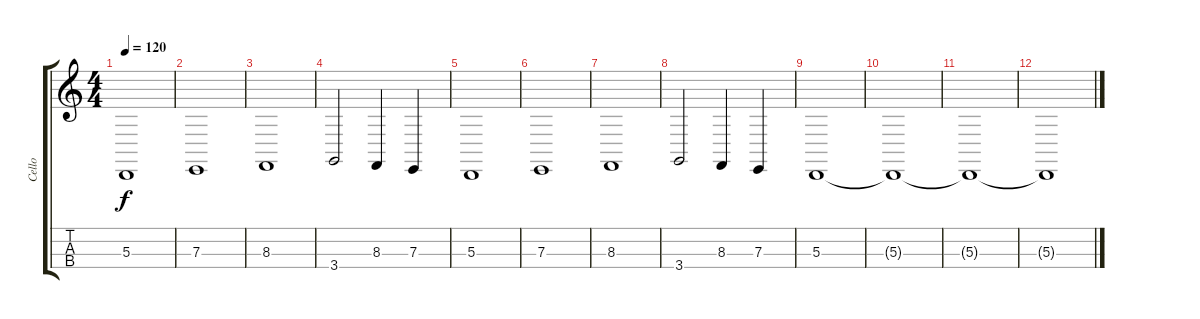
\track ("Cello" "Cello") {instrument cello}
\staff {score tabs}
\tuning (G2 D2 A1 E2) {hide}
\ts (4 4)
\tempo 120
\clef g2
\ks c
5.3.1{dy f} |
7.3.1 |
8.3.1 |
3.4.2 8.3.4 7.3.4 |
5.3.1 |
7.3.1 |
8.3.1 |
3.4.2 8.3.4 7.3.4 |
5.3.1 |
5.3{t}.1 |
5.3{t}.1{volume 0} |
5.3{t}.1
